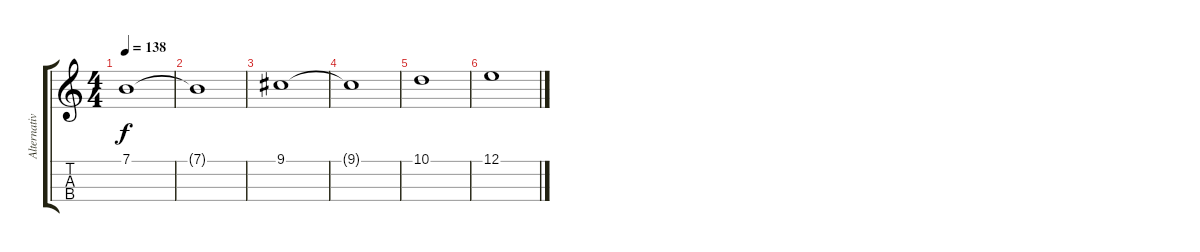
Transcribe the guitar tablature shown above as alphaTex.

\track ("Alternativa" "Alternativ") {instrument stringensemble1}
\staff {score tabs}
\tuning (E4 B3 G3 D3) {hide}
\ts (4 4)
\tempo 138
\clef g2
\ks c
7.1.1{dy f} |
7.1{t}.1 |
9.1.1 |
9.1{t}.1 |
10.1.1 |
12.1.1
